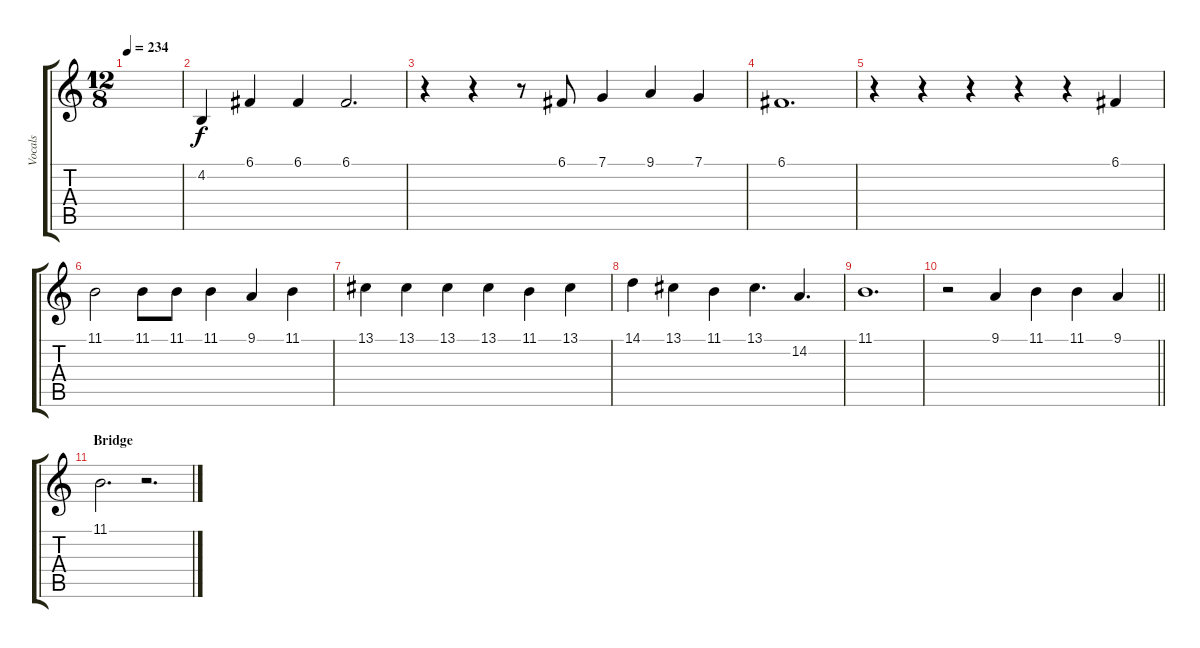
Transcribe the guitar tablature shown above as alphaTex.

\track ("Vocals" "Vocals") {instrument lead6voice}
\staff {score tabs}
\tuning (C4 G3 Eb3 Bb2 F2 C2) {hide}
\ts (12 8)
\tempo 234
\clef g2
\ks c
|
4.2.4 6.1.4 6.1.4 6.1.2{d} |
r.4 r.4 r.8 6.1.8 7.1.4 9.1.4 7.1.4 |
6.1.1{d} |
r.4 r.4 r.4 r.4 r.4 6.1.4 |
11.1.2 11.1.8 11.1.8 11.1.4 9.1.4 11.1.4 |
13.1.4 13.1.4 13.1.4 13.1.4 11.1.4 13.1.4 |
14.1.4 13.1.4 11.1.4 13.1.4{d} 14.2.4{d} |
11.1.1{d} |
\barLineRight lightlight
r.2 9.1.4 11.1.4 11.1.4 9.1.4 |
\section ("" "Bridge")
11.1.2{d} r.2{d}
